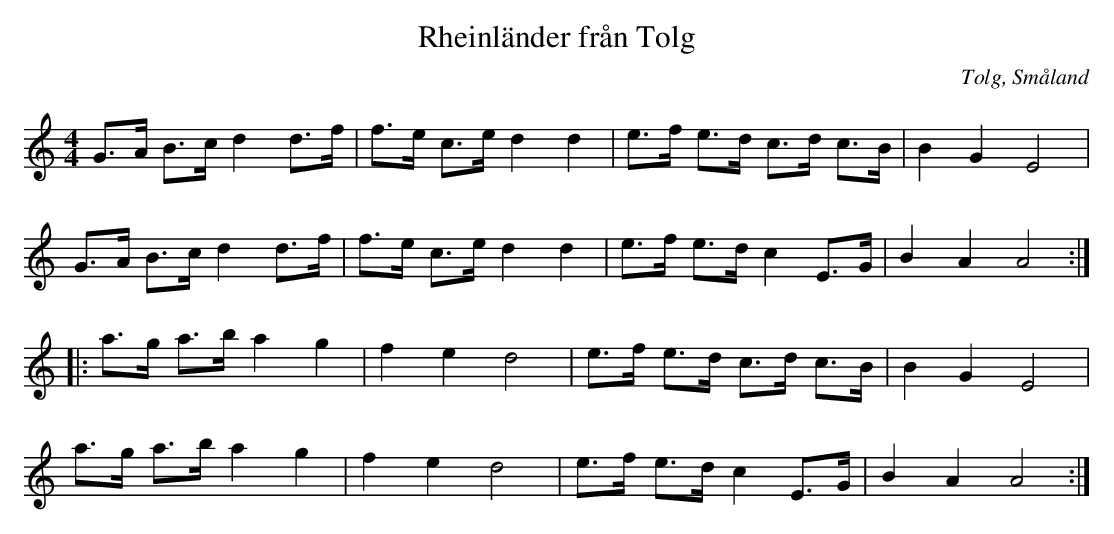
X:1
T:Rheinländer från Tolg
O:Tolg, Småland
M:4/4
L:1/8
K:Am
G>A B>c d2 d>f|f>e c>e d2 d2|e>f e>d c>d c>B|B2 G2 E4|
G>A B>c d2 d>f|f>e c>e d2 d2|e>f e>d c2 E>G|B2 A2 A4:|
|:a>g a>b a2 g2|f2 e2 d4|e>f e>d c>d c>B|B2 G2 E4|
a>g a>b a2 g2|f2 e2 d4|e>f e>d c2 E>G|B2 A2 A4:|
